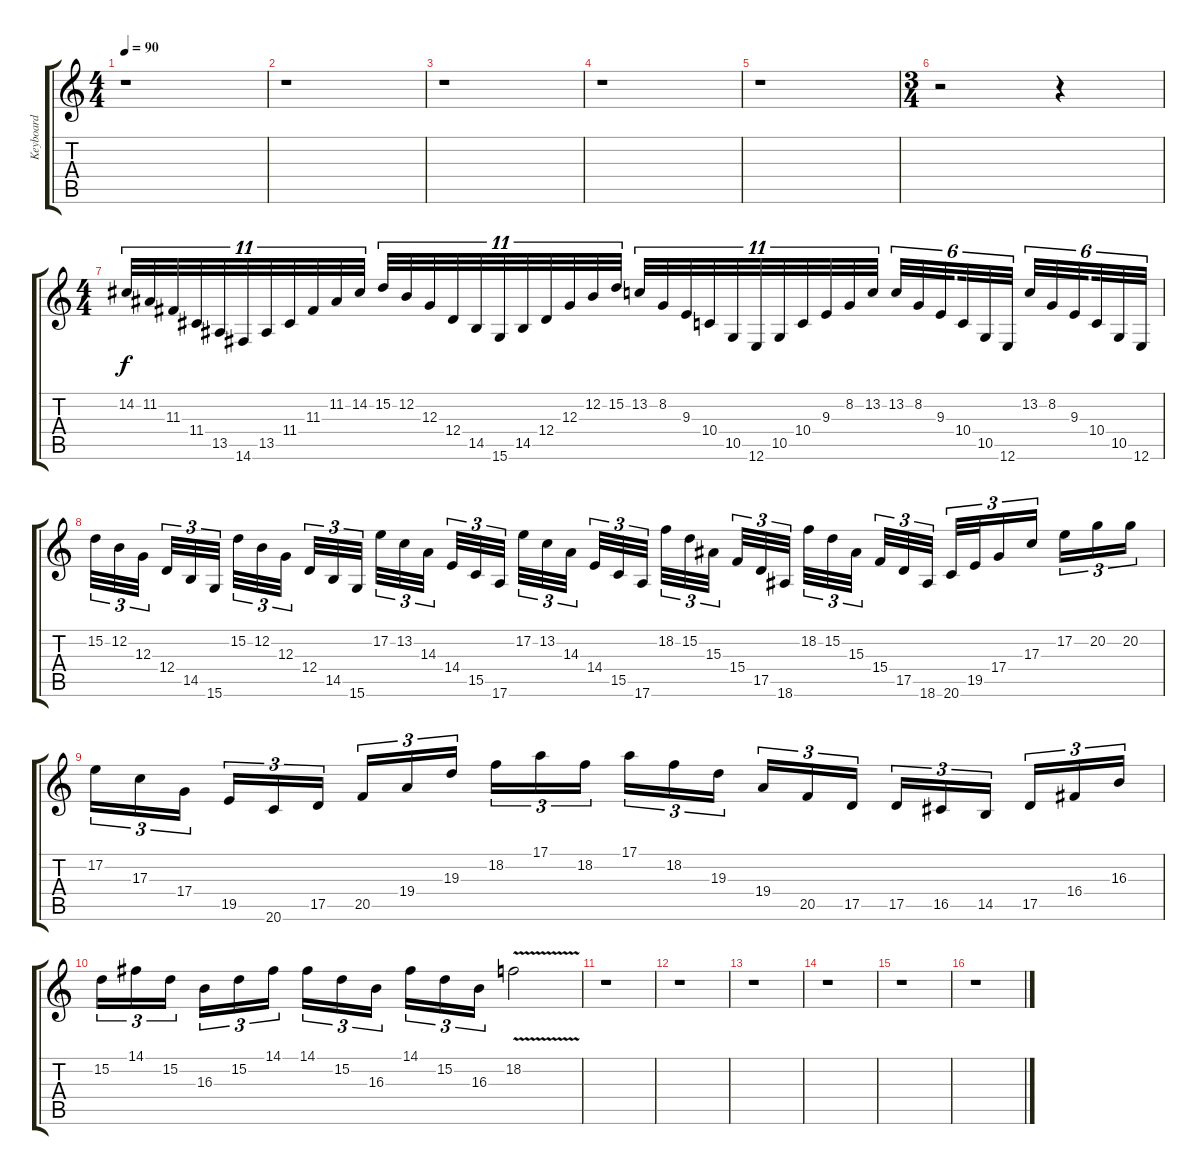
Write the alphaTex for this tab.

\track ("Keyboard" "Keyboard") {instrument harpsichord}
\staff {score tabs}
\tuning (E4 B3 G3 D3 A2 E2) {hide}
\ts (4 4)
\tempo 90
\clef g2
\ks c
r.1{dy f} |
r.1 |
r.1 |
r.1 |
r.1 |
\ts (3 4)
r.2 r.4 |
\ts (4 4)
14.2.32{tu (11 8)} 11.2.32{tu (11 8)} 11.3.32{tu (11 8)} 11.4.32{tu (11 8)} 13.5.32{tu (11 8)} 14.6.32{tu (11 8)} 13.5.32{tu (11 8)} 11.4.32{tu (11 8)} 11.3.32{tu (11 8)} 11.2.32{tu (11 8)} 14.2.32{tu (11 8)} 15.2.32{tu (11 8)} 12.2.32{tu (11 8)} 12.3.32{tu (11 8)} 12.4.32{tu (11 8)} 14.5.32{tu (11 8)} 15.6.32{tu (11 8)} 14.5.32{tu (11 8)} 12.4.32{tu (11 8)} 12.3.32{tu (11 8)} 12.2.32{tu (11 8)} 15.2.32{tu (11 8)} 13.2.32{tu (11 8)} 8.2.32{tu (11 8)} 9.3.32{tu (11 8)} 10.4.32{tu (11 8)} 10.5.32{tu (11 8)} 12.6.32{tu (11 8)} 10.5.32{tu (11 8)} 10.4.32{tu (11 8)} 9.3.32{tu (11 8)} 8.2.32{tu (11 8)} 13.2.32{tu (11 8)} 13.2.32{tu (6 4)} 8.2.32{tu (6 4)} 9.3.32{tu (6 4) beam splitsecondary} 10.4.32{tu (6 4)} 10.5.32{tu (6 4)} 12.6.32{tu (6 4) beam splitsecondary} 13.2.32{tu (6 4)} 8.2.32{tu (6 4)} 9.3.32{tu (6 4) beam splitsecondary} 10.4.32{tu (6 4)} 10.5.32{tu (6 4)} 12.6.32{tu (6 4)} |
15.2.32{tu (3 2)} 12.2.32{tu (3 2)} 12.3.32{tu (3 2) beam splitsecondary} 12.4.32{tu (3 2)} 14.5.32{tu (3 2)} 15.6.32{tu (3 2) beam splitsecondary} 15.2.32{tu (3 2)} 12.2.32{tu (3 2)} 12.3.32{tu (3 2) beam splitsecondary} 12.4.32{tu (3 2)} 14.5.32{tu (3 2)} 15.6.32{tu (3 2)} 17.2.32{tu (3 2)} 13.2.32{tu (3 2)} 14.3.32{tu (3 2) beam splitsecondary} 14.4.32{tu (3 2)} 15.5.32{tu (3 2)} 17.6.32{tu (3 2) beam splitsecondary} 17.2.32{tu (3 2)} 13.2.32{tu (3 2)} 14.3.32{tu (3 2) beam splitsecondary} 14.4.32{tu (3 2)} 15.5.32{tu (3 2)} 17.6.32{tu (3 2)} 18.2.32{tu (3 2)} 15.2.32{tu (3 2)} 15.3.32{tu (3 2) beam splitsecondary} 15.4.32{tu (3 2)} 17.5.32{tu (3 2)} 18.6.32{tu (3 2) beam splitsecondary} 18.2.32{tu (3 2)} 15.2.32{tu (3 2)} 15.3.32{tu (3 2) beam splitsecondary} 15.4.32{tu (3 2)} 17.5.32{tu (3 2)} 18.6.32{tu (3 2)} 20.6.32{tu (3 2)} 19.5.32{tu (3 2)} 17.4.16{tu (3 2)} 17.3.16{tu (3 2) beam splitsecondary} 17.2.16{tu (3 2)} 20.2.16{tu (3 2)} 20.2.16{tu (3 2)} |
17.2.16{tu (3 2)} 17.3.16{tu (3 2)} 17.4.16{tu (3 2) beam splitsecondary} 19.5.16{tu (3 2)} 20.6.16{tu (3 2)} 17.5.16{tu (3 2)} 20.5.16{tu (3 2)} 19.4.16{tu (3 2)} 19.3.16{tu (3 2) beam splitsecondary} 18.2.16{tu (3 2)} 17.1.16{tu (3 2)} 18.2.16{tu (3 2)} 17.1.16{tu (3 2)} 18.2.16{tu (3 2)} 19.3.16{tu (3 2) beam splitsecondary} 19.4.16{tu (3 2)} 20.5.16{tu (3 2)} 17.5.16{tu (3 2)} 17.5.16{tu (3 2)} 16.5.16{tu (3 2)} 14.5.16{tu (3 2) beam splitsecondary} 17.5.16{tu (3 2)} 16.4.16{tu (3 2)} 16.3.16{tu (3 2)} |
15.2.16{tu (3 2)} 14.1.16{tu (3 2)} 15.2.16{tu (3 2) beam splitsecondary} 16.3.16{tu (3 2)} 15.2.16{tu (3 2)} 14.1.16{tu (3 2)} 14.1.16{tu (3 2)} 15.2.16{tu (3 2)} 16.3.16{tu (3 2) beam splitsecondary} 14.1.16{tu (3 2)} 15.2.16{tu (3 2)} 16.3.16{tu (3 2)} 18.2{v}.2 |
r.1 |
r.1 |
r.1 |
r.1 |
r.1 |
r.1
